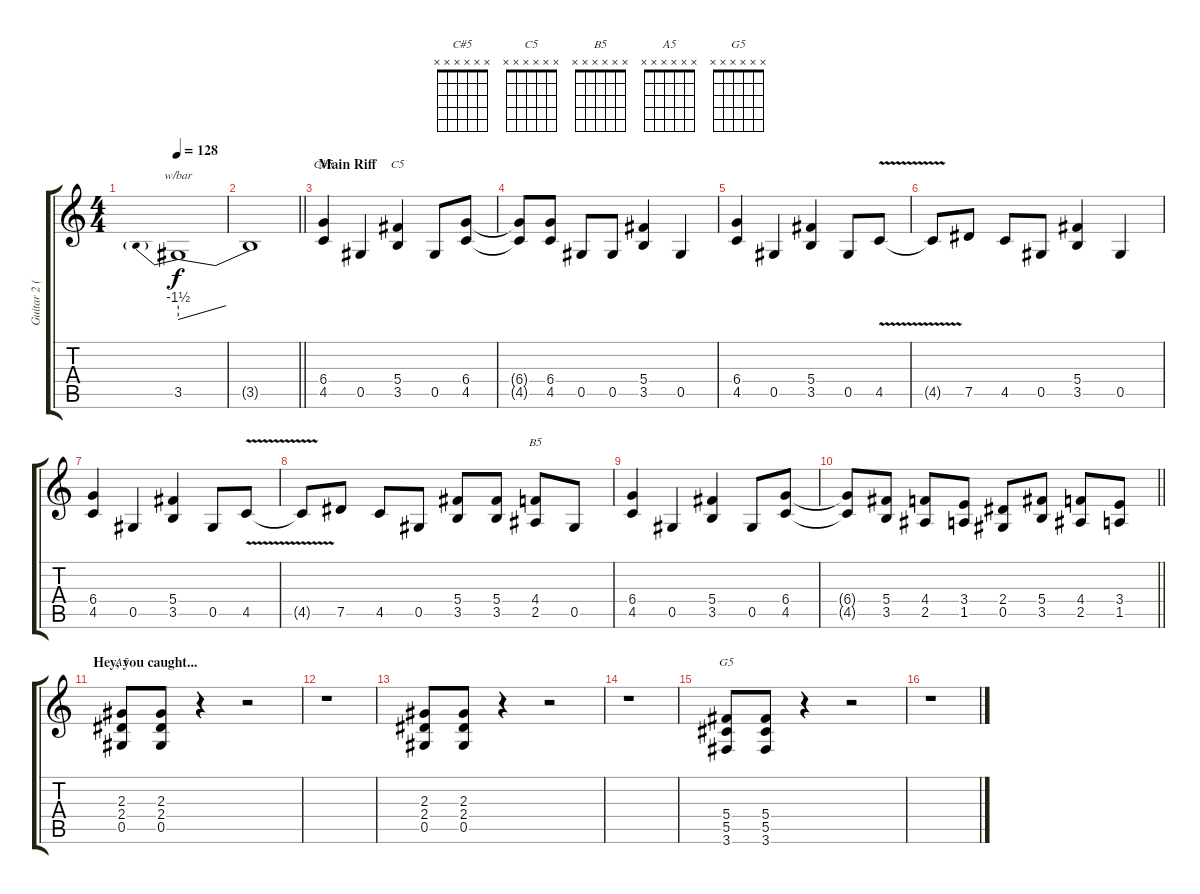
\track ("Guitar 2 (Izzy)" "Guitar 2 (") {instrument overdrivenguitar}
\staff {score tabs}
\tuning (Eb4 Bb3 Gb3 Db3 Ab2 Eb2) {hide}
\chord ("C#5" x x x x x x)
\chord ("C5" x x x x x x)
\chord ("B5" x x x x x x)
\chord ("A5" x x x x x x)
\chord ("G5" x x x x x x)
\ts (4 4)
\tempo 128
\clef g2
\ks c
3.5.1{tbe (predivedive default 0 -6 60 0) dy f} |
\barLineRight lightlight
3.5{t}.1 |
\section ("" "Main Riff")
(6.4 4.5).4{ch "C#5"} 0.5.4 (5.4 3.5).4{ch "C5"} 0.5.8 (6.4 4.5).8 |
(6.4{t} 4.5{t}).8 (6.4 4.5).8 0.5.8 0.5.8 (5.4 3.5).4 0.5.4 |
(6.4 4.5).4 0.5.4 (5.4 3.5).4 0.5.8 4.5{v}.8 |
4.5{t}.8 7.5.8 4.5.8 0.5.8 (5.4 3.5).4 0.5.4 |
(6.4 4.5).4 0.5.4 (5.4 3.5).4 0.5.8 4.5{v}.8 |
4.5{t}.8 7.5.8 4.5.8 0.5.8 (5.4 3.5).8 (5.4 3.5).8 (4.4 2.5).8{ch "B5"} 0.5.8 |
(6.4 4.5).4 0.5.4 (5.4 3.5).4 0.5.8 (6.4 4.5).8 |
\barLineRight lightlight
(6.4{t} 4.5{t}).8 (5.4 3.5).8 (4.4 2.5).8 (3.4 1.5).8 (2.4 0.5).8 (5.4 3.5).8 (4.4 2.5).8 (3.4 1.5).8 |
\section ("" "Hey, you caught...")
(2.3 2.4 0.5).8{ch "A5"} (2.3 2.4 0.5).8 r.4 r.2 |
r.1 |
(2.3 2.4 0.5).8 (2.3 2.4 0.5).8 r.4 r.2 |
r.1 |
(5.4 5.5 3.6).8{ch "G5"} (5.4 5.5 3.6).8 r.4 r.2 |
r.1
